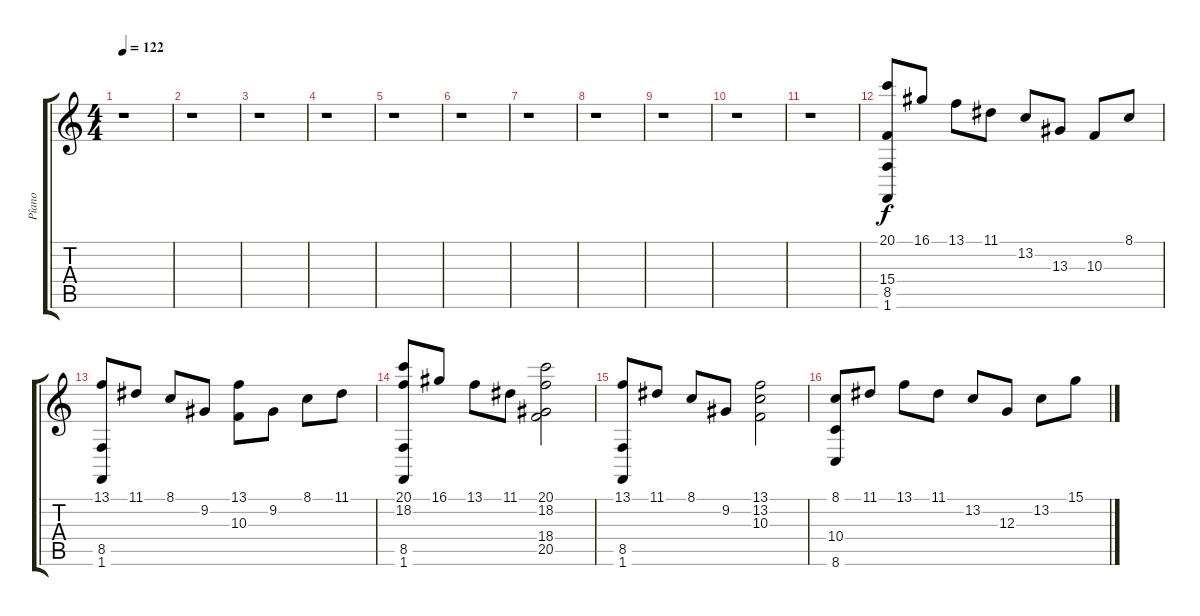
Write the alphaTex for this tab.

\track ("Pîano" "Pîano") {instrument acousticgrandpiano}
\staff {score tabs}
\tuning (E4 B3 G3 D3 A2 E2) {hide}
\ts (4 4)
\tempo 122
\clef g2
\ks c
r.1{dy f} |
r.1 |
r.1 |
r.1 |
r.1 |
r.1 |
r.1 |
r.1 |
r.1 |
r.1 |
r.1 |
(20.1 15.4 8.5 1.6).8 16.1.8 13.1.8 11.1.8 13.2.8 13.3.8 10.3.8 8.1.8 |
(13.1 8.5 1.6).8 11.1.8 8.1.8 9.2.8 (13.1 10.3).8 9.2.8 8.1.8 11.1.8 |
(20.1 18.2 8.5 1.6).8 16.1.8 13.1.8 11.1.8 (20.1 18.2 18.4 20.5).2 |
(13.1 8.5 1.6).8 11.1.8 8.1.8 9.2.8 (13.1 13.2 10.3).2 |
(8.1 10.4 8.6).8 11.1.8 13.1.8 11.1.8 13.2.8 12.3.8 13.2.8 15.1.8
